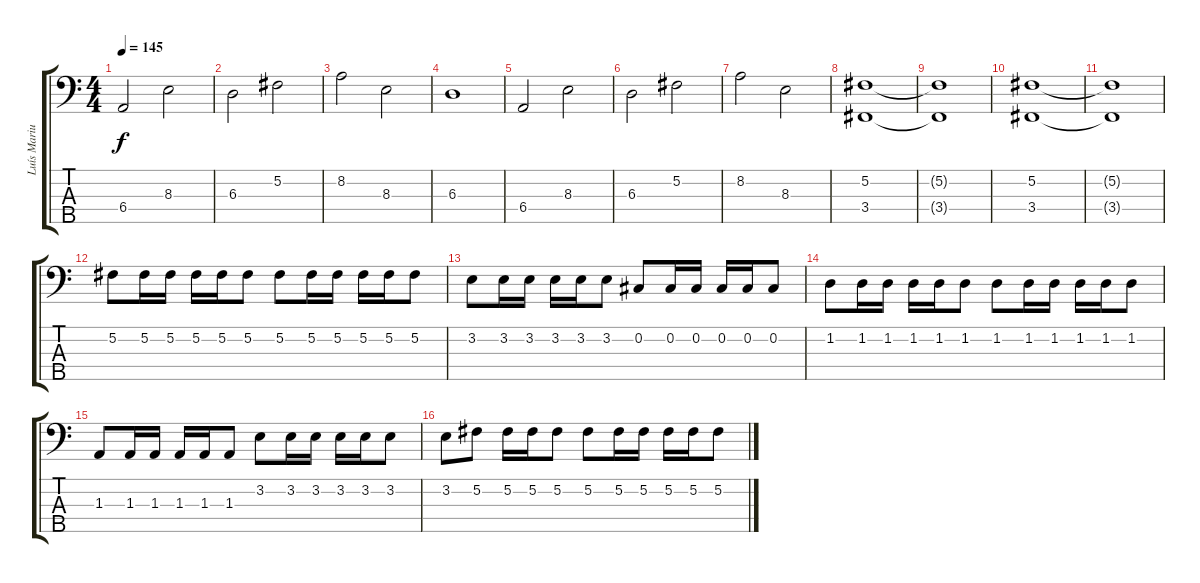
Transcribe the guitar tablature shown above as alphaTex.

\track ("Luís Mariutti" "Luís Mariu") {instrument electricbassfinger}
\staff {score tabs}
\tuning (Gb2 Db2 Ab1 Eb1 Bb0) {hide}
\ts (4 4)
\tempo 145
\clef f4
\ks c
6.4.2{dy f instrument electricbassfinger} 8.3.2 |
6.3.2 5.2.2 |
8.2.2 8.3.2 |
6.3.1 |
6.4.2 8.3.2 |
6.3.2 5.2.2 |
8.2.2 8.3.2 |
(5.2 3.4).1 |
(5.2{t} 3.4{t}).1 |
(5.2 3.4).1 |
(5.2{t} 3.4{t}).1 |
5.2.8 5.2.16 5.2.16 5.2.16 5.2.16 5.2.8 5.2.8 5.2.16 5.2.16 5.2.16 5.2.16 5.2.8 |
3.2.8 3.2.16 3.2.16 3.2.16 3.2.16 3.2.8 0.2.8 0.2.16 0.2.16 0.2.16 0.2.16 0.2.8 |
1.2.8 1.2.16 1.2.16 1.2.16 1.2.16 1.2.8 1.2.8 1.2.16 1.2.16 1.2.16 1.2.16 1.2.8 |
1.3.8 1.3.16 1.3.16 1.3.16 1.3.16 1.3.8 3.2.8 3.2.16 3.2.16 3.2.16 3.2.16 3.2.8 |
3.2.8 5.2.8 5.2.16 5.2.16 5.2.8 5.2.8 5.2.16 5.2.16 5.2.16 5.2.16 5.2.8
